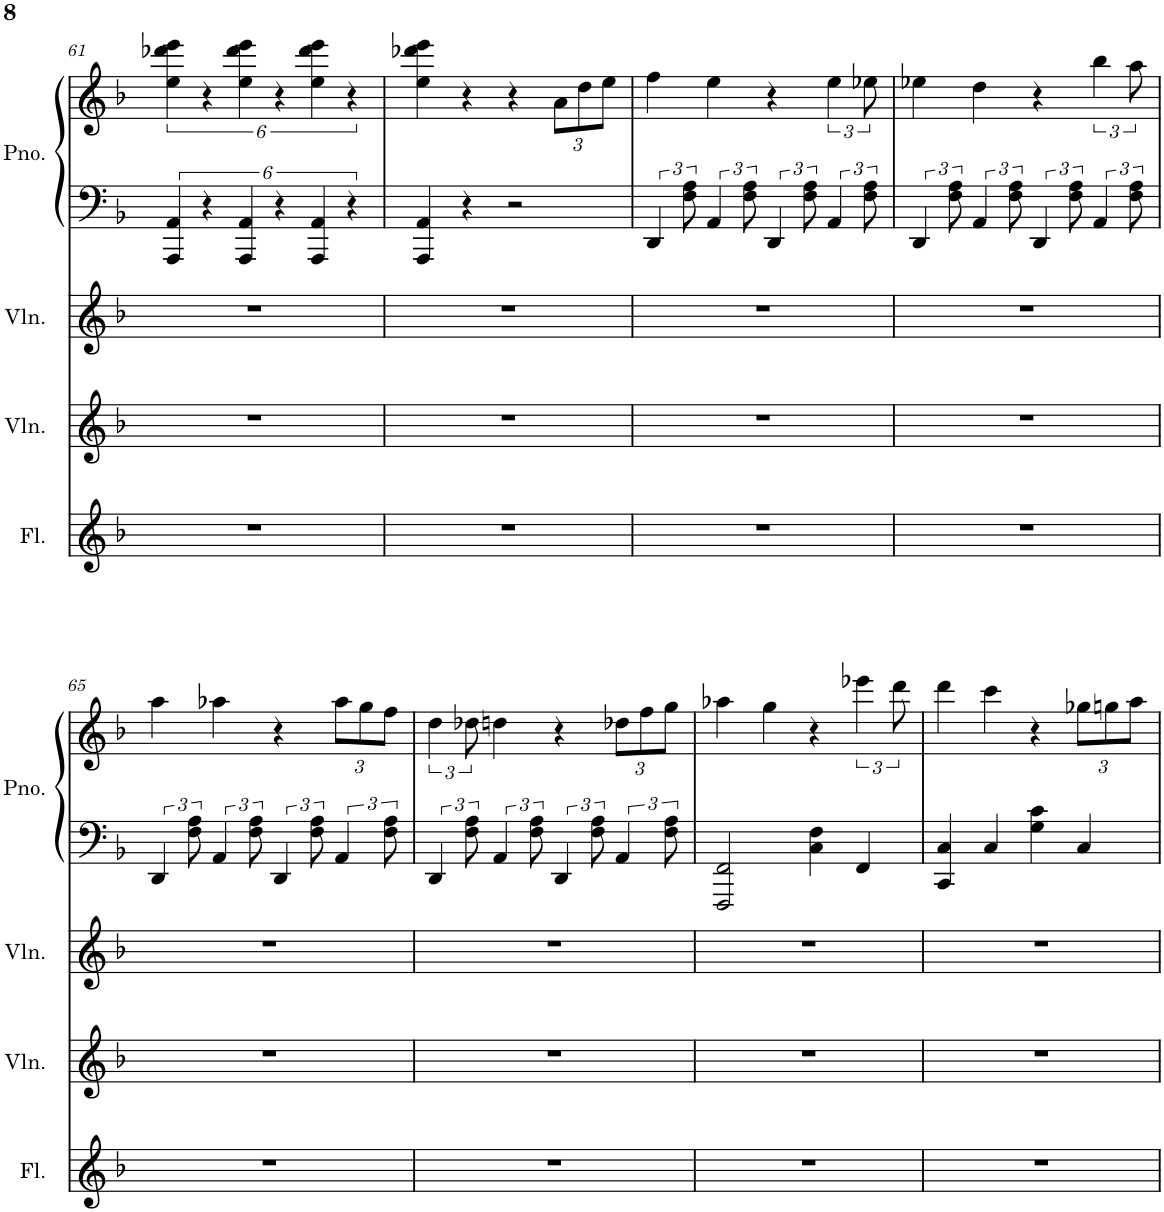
**kern	**kern	**kern	**kern	**kern
*part4	*part3	*part2	*part1	*part1
*staff5	*staff4	*staff3	*staff2	*staff1
*I"Flute	*I"Violin	*I"Violin	*I"Piano	*
*I'Fl.	*I'Vln.	*I'Vln.	*I'Pno.	*
!!LO:PB:g=z
*clefG2	*clefG2	*clefG2	*clefF4	*clefG2
*k[b-]	*k[b-]	*k[b-]	*k[b-]	*k[b-]
*M4/4	*M4/4	*M4/4	*M4/4	*M4/4
=61	=61	=61	=61	=61
1r	1r	1r	6AAA/ 6AA/	6ee\ 6ddd-X\ 6eee\
.	.	.	6r	6r
.	.	.	6AAA/ 6AA/	6ee\ 6ddd-\ 6eee\
.	.	.	6r	6r
.	.	.	6AAA/ 6AA/	6ee\ 6ddd-\ 6eee\
.	.	.	6r	6r
=62	=62	=62	=62	=62
1r	1r	1r	4AAA/ 4AA/	4ee\ 4ddd-X\ 4eee\
.	.	.	4r	4r
.	.	.	2r	4r
*	*	*	*	*Xbrackettup
.	.	.	.	12a\L
.	.	.	.	12dd\
.	.	.	.	12ee\J
=63	=63	=63	=63	=63
1r	1r	1r	6DD/	4ff\
.	.	.	12F\ 12A\	.
.	.	.	6AA/	4ee\
.	.	.	12F\ 12A\	.
.	.	.	6DD/	4r
.	.	.	12F\ 12A\	.
*	*	*	*	*brackettup
.	.	.	6AA/	6ee\
.	.	.	12F\ 12A\	12ee-X\
=64	=64	=64	=64	=64
1r	1r	1r	6DD/	4ee-X\
.	.	.	12F\ 12A\	.
.	.	.	6AA/	4dd\
.	.	.	12F\ 12A\	.
.	.	.	6DD/	4r
.	.	.	12F\ 12A\	.
.	.	.	6AA/	6bb-\
.	.	.	12F\ 12A\	12aa\
!!LO:LB:g=z
=65	=65	=65	=65	=65
1r	1r	1r	6DD/	4aa\
.	.	.	12F\ 12A\	.
.	.	.	6AA/	4aa-X\
.	.	.	12F\ 12A\	.
.	.	.	6DD/	4r
.	.	.	12F\ 12A\	.
*	*	*	*	*Xbrackettup
.	.	.	6AA/	12aa-\L
.	.	.	.	12gg\
.	.	.	12F\ 12A\	12ff\J
=66	=66	=66	=66	=66
*	*	*	*	*brackettup
1r	1r	1r	6DD/	6dd\
.	.	.	12F\ 12A\	12dd-X\
.	.	.	6AA/	4ddn\
.	.	.	12F\ 12A\	.
.	.	.	6DD/	4r
.	.	.	12F\ 12A\	.
*	*	*	*	*Xbrackettup
.	.	.	6AA/	12dd-X\L
.	.	.	.	12ff\
.	.	.	12F\ 12A\	12gg\J
=67	=67	=67	=67	=67
1r	1r	1r	2FFF/ 2FF/	4aa-X\
.	.	.	.	4gg\
.	.	.	4C\ 4F\	4r
*	*	*	*	*brackettup
.	.	.	4FF/	6eee-X\
.	.	.	.	12ddd\
=68	=68	=68	=68	=68
1r	1r	1r	4CC/ 4C/	4ddd\
.	.	.	4C/	4ccc\
.	.	.	4G\ 4c\	4r
*	*	*	*	*Xbrackettup
.	.	.	4C/	12gg-X\L
.	.	.	.	12ggn\
.	.	.	.	12aa\J
=	=	=	=	=
*-	*-	*-	*-	*-
